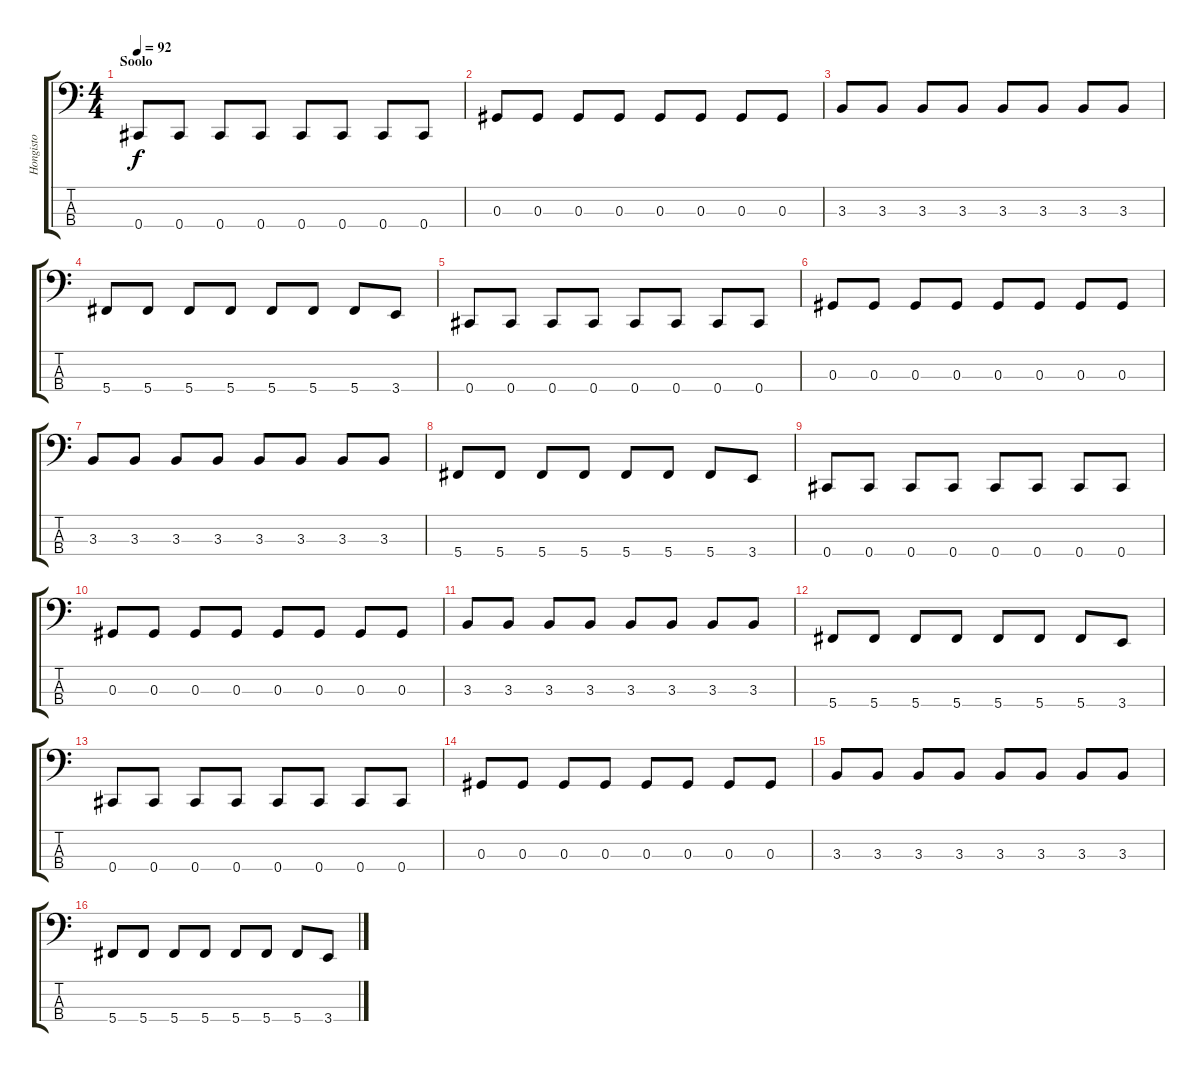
\track ("Hongisto" "Hongisto") {instrument electricbassfinger}
\staff {score tabs}
\tuning (Gb2 Db2 Ab1 Db1) {hide}
\ts (4 4)
\section ("" "Soolo")
\tempo 92
\clef f4
\ks c
0.4.8{dy f} 0.4.8 0.4.8 0.4.8 0.4.8 0.4.8 0.4.8 0.4.8 |
0.3.8 0.3.8 0.3.8 0.3.8 0.3.8 0.3.8 0.3.8 0.3.8 |
3.3.8 3.3.8 3.3.8 3.3.8 3.3.8 3.3.8 3.3.8 3.3.8 |
5.4.8 5.4.8 5.4.8 5.4.8 5.4.8 5.4.8 5.4.8 3.4.8 |
0.4.8 0.4.8 0.4.8 0.4.8 0.4.8 0.4.8 0.4.8 0.4.8 |
0.3.8 0.3.8 0.3.8 0.3.8 0.3.8 0.3.8 0.3.8 0.3.8 |
3.3.8 3.3.8 3.3.8 3.3.8 3.3.8 3.3.8 3.3.8 3.3.8 |
5.4.8 5.4.8 5.4.8 5.4.8 5.4.8 5.4.8 5.4.8 3.4.8 |
0.4.8 0.4.8 0.4.8 0.4.8 0.4.8 0.4.8 0.4.8 0.4.8 |
0.3.8 0.3.8 0.3.8 0.3.8 0.3.8 0.3.8 0.3.8 0.3.8 |
3.3.8 3.3.8 3.3.8 3.3.8 3.3.8 3.3.8 3.3.8 3.3.8 |
5.4.8 5.4.8 5.4.8 5.4.8 5.4.8 5.4.8 5.4.8 3.4.8 |
0.4.8 0.4.8 0.4.8 0.4.8 0.4.8 0.4.8 0.4.8 0.4.8 |
0.3.8 0.3.8 0.3.8 0.3.8 0.3.8 0.3.8 0.3.8 0.3.8 |
3.3.8 3.3.8 3.3.8 3.3.8 3.3.8 3.3.8 3.3.8 3.3.8 |
5.4.8 5.4.8 5.4.8 5.4.8 5.4.8 5.4.8 5.4.8 3.4.8
